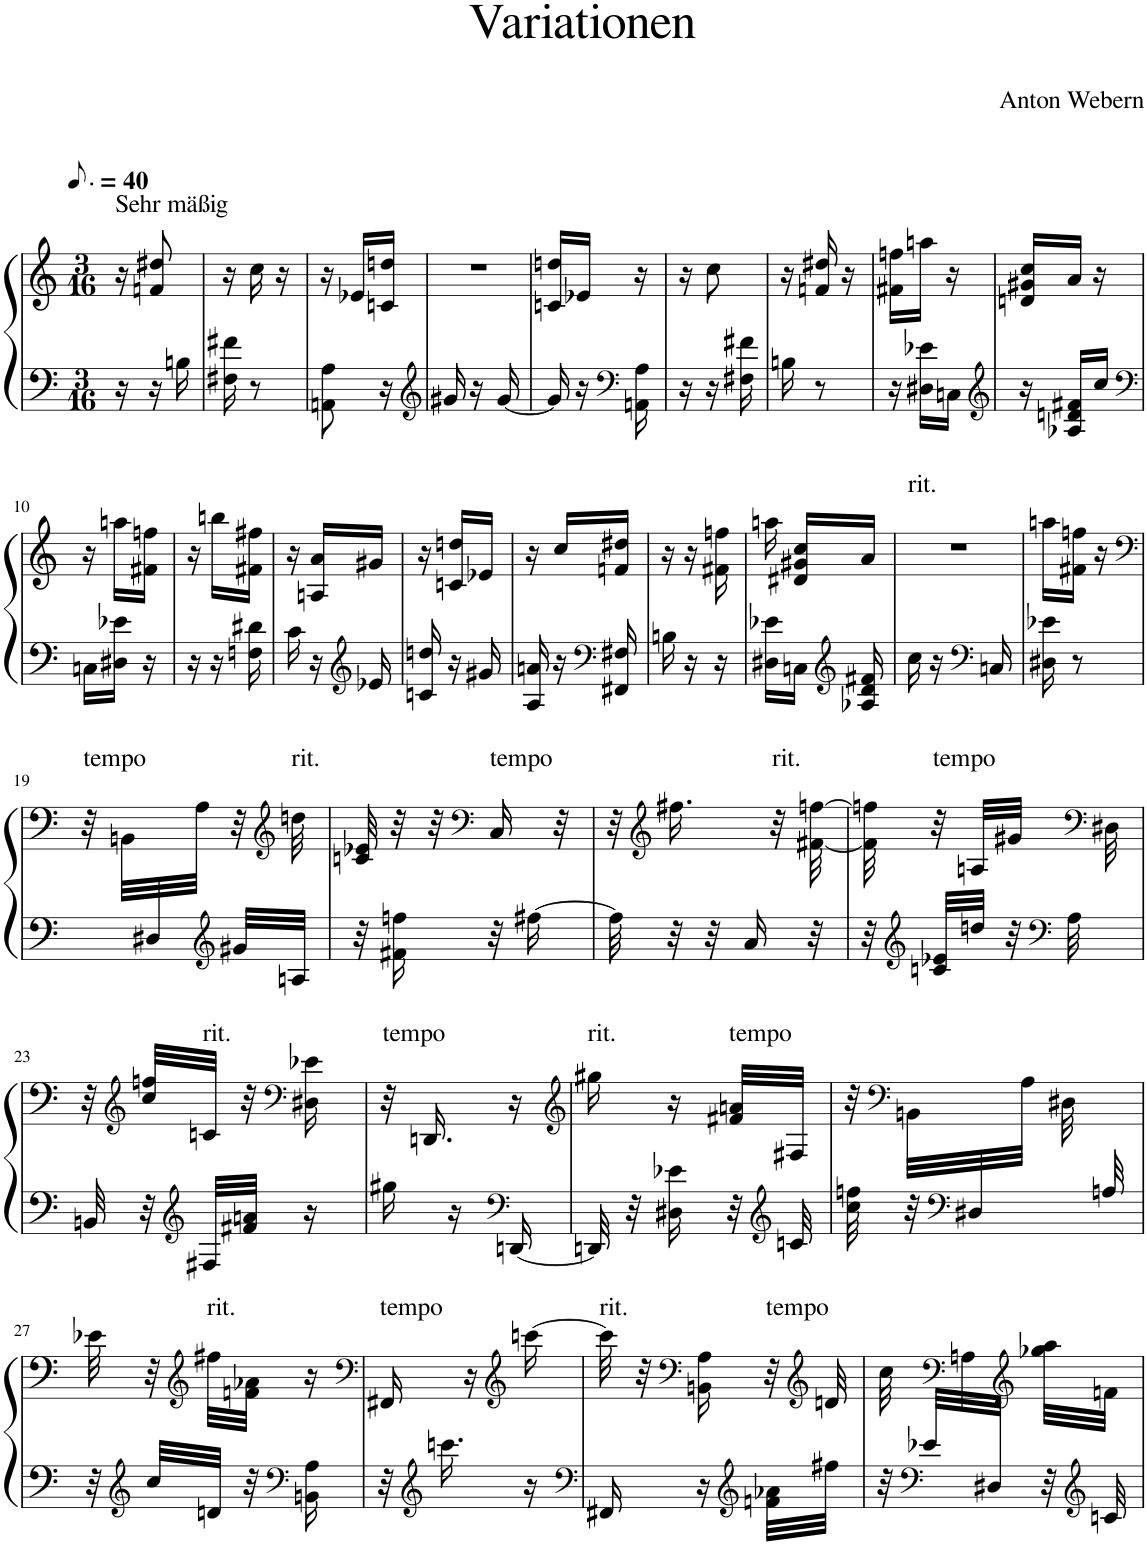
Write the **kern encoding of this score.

**kern	**kern
*part1	*part1
*staff2	*staff1
*I"Piano	*
*I'Pno.	*
*clefF4	*clefG2
*k[]	*k[]
*M3/16	*M3/16
*MM30	*MM30
=1	=1
!	!LO:TX:a:t=Sehr mäßig
16r	16r
16r	8fn/ 8dd#X/
16Bn\	.
=2	=2
16F#X\ 16f#X\	16r
8r	16cc\
.	16r
=3	=3
8AAn\ 8A\	16r
.	16e-X/LL
16r	16cn/ 16ddn/JJ
=4	=4
*clefG2	*
16g#X/	8.r
16r	.
[16g#/	.
=5	=5
16g#/]	16cn/ 16ddn/LL
16r	16e-X/JJ
*clefF4	*
!LO:N:n=1:head=solid	!
16AAn\ 16A\	16r
=6	=6
16r	16r
16r	8cc\
16F#X\ 16f#X\	.
=7	=7
16Bn\	16r
8r	16fn/ 16dd#X/
.	16r
=8	=8
16r	16f#X\ 16ffn\LL
16D#X\ 16e-X\LL	16aan\JJ
16Cn\JJ	16r
=9	=9
*clefG2	*
16r	16dn/ 16g#X/ 16cc/LL
16A-X/ 16dn/ 16f#X/LL	16a/JJ
16cc/JJ	16r
!!LO:LB:g=z
=10	=10
*clefF4	*
16Cn\LL	16r
16D#X\ 16e-X\JJ	16aan\LL
16r	16f#X\ 16ffn\JJ
=11	=11
16r	16r
16r	16bbn\LL
16Fn\ 16d#X\	16f#X\ 16ff#X\JJ
=12	=12
16c\	16r
16r	16An/ 16a/LL
*clefG2	*
16e-X/	16g#X/JJ
=13	=13
16cn/ 16ddn/	16r
16r	16cn/ 16ddn/LL
16g#X/	16e-X/JJ
=14	=14
16A/ 16an/	16r
16r	16cc/LL
*clefF4	*
16FF#X/ 16F#X/	16fn/ 16dd#X/JJ
=15	=15
16Bn\	16r
16r	16r
16r	16f#X\ 16ffn\
=16	=16
16D#X\ 16e-X\LL	16aan\
16Cn\JJ	16d#X/ 16g#X/ 16cc/LL
*clefG2	*
16A-X/ 16d/ 16f#X/	16a/JJ
=17	=17
!	!LO:TX:a:t=rit.
16cc\	8.r
16r	.
*clefF4	*
16Cn/	.
=18	=18
16D#X\ 16e-X\	16aan\LL
8r	16f#X\ 16ffn\JJ
.	16r
!!LO:LB:g=z
=19	=19
*	*clefF4
*^	*
!	!	!LO:TX:a:t=tempo
16ryy	8ryy	32r
.	.	32BBn\LLL
32D#X/	.	32ryy
16.ryy	.	32A\JJJ
*clefG2	*	*
.	32g#X/LLL	32r
*	*	*clefG2
!	!	!LO:TX:a:t=rit.
.	32An/JJJ	32ddn\
*v	*v	*
=20	=20
32r	32cn/ 32e-X/
16f#X\ 16ffn\	32r
.	32r
*	*clefF4
!	!LO:TX:a:t=tempo
32r	16C/
[16ff#X\	.
.	32r
=21	=21
32ff#\]	32r
*	*clefG2
32r	16.ff#X\
32r	.
16a/	.
!	!LO:TX:a:t=rit.
.	32r
32r	[32f#X\ [32ffn\
=22	=22
*	*^
32r	32f#\] 32ffn\]	32ryy
*	*v	*v
*clefG2	*
*	*^
!	!LO:TX:a:t=tempo	!
*	*v	*v
32cn/ 32e-X/LLL	32r
32ddn/JJJ	32An/LLL
32r	32g#X/JJJ
*clefF4	*
32A\	32ryy
*	*clefF4
*	*^
32ryy	32ryy	32D#X\
*	*v	*v
!!LO:LB:g=z
=23	=23
32BBn/	32r
*	*clefG2
32r	32cc/ 32ffn/LLL
*clefG2	*
!	!LO:TX:a:t=rit.
32F#X/LLL	32cn/JJJ
32f#X/ 32an/JJJ	32r
*	*clefF4
16r	16D#X\ 16e-X\
=24	=24
!	!LO:TX:a:t=tempo
16gg#X\	32r
.	16.DDn/
16r	.
*clefF4	*
[16DDn/	16r
=25	=25
*	*clefG2
!	!LO:TX:a:t=rit.
32DDn/]	16gg#X\
32r	.
16D#X\ 16e-X\	16r
!	!LO:TX:a:t=tempo
32r	32f#X/ 32an/LLL
*clefG2	*
32cn/	32F#X/JJJ
=26	=26
*^	*
16ryy	32cc\ 32ffn\	32r
*	*	*clefF4
.	32r	32BBn\LLL
*clefF4	*	*
32D#X/	8ryy	32ryy
16ryy	.	32A\JJJ
.	.	32D#X\
32An/	.	32ryy
*v	*v	*
!!LO:LB:g=z
=27	=27
32r	32e-X\
*clefG2	*
32cc/LLL	32r
*	*clefG2
!	!LO:TX:a:t=rit.
32dn/JJJ	32ff#X\LLL
32r	32fn\ 32a-X\JJJ
*clefF4	*
16BBn\ 16A\	16r
=28	=28
*	*clefF4
!	!LO:TX:a:t=tempo
32r	16FF#X/
*clefG2	*
16.cccn\	.
.	16r
*	*clefG2
16r	[16cccn\
=29	=29
*clefF4	*
!	!LO:TX:a:t=rit.
16FF#X/	32ccc\]
.	32r
*	*clefF4
16r	16BBn\ 16A\
*clefG2	*
!	!LO:TX:a:t=tempo
32fn\ 32a-X\LLL	32r
*	*clefG2
32ff#X\JJJ	32dn/
=30	=30
*	*^
32r	32cc\	16ryy
*clefF4	*	*
32e-X/LLL	32ryy	.
*	*clefF4	*
32ryy	32ryy	32An\
32D#X/JJJ	32ryy	16.ryy
*	*clefG2	*
32r	32gg-X\ 32aa\LLL	.
*clefG2	*	*
32cn/	32fn\JJJ	.
*	*v	*v
=	=
*-	*-
